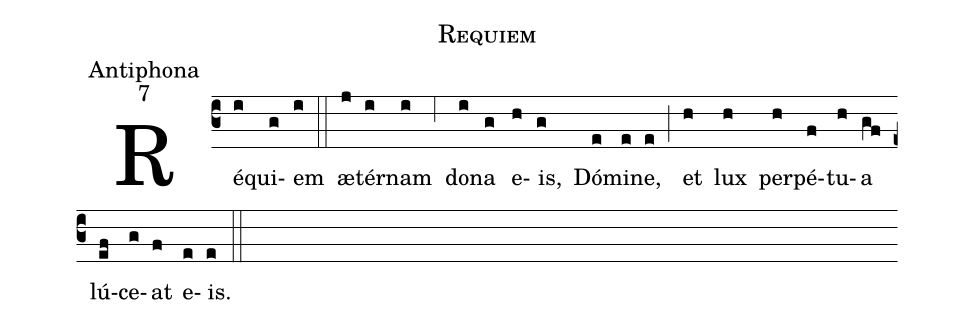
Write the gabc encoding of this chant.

name:Requiem;
office-part:Antiphona;
mode:7;
%%
(c3) Ré(i)qui(g)em(i) (::)
æ(j)tér(i)nam(i) (,6) do(i)na(g) e(h)is,(g) Dó(e)mi(e)ne,(e) (;) et(h) lux(h) per(h)pé(f)tu(h)a(gf) lú(ef)ce(g)at(f) e(e)is.(e) (::)
